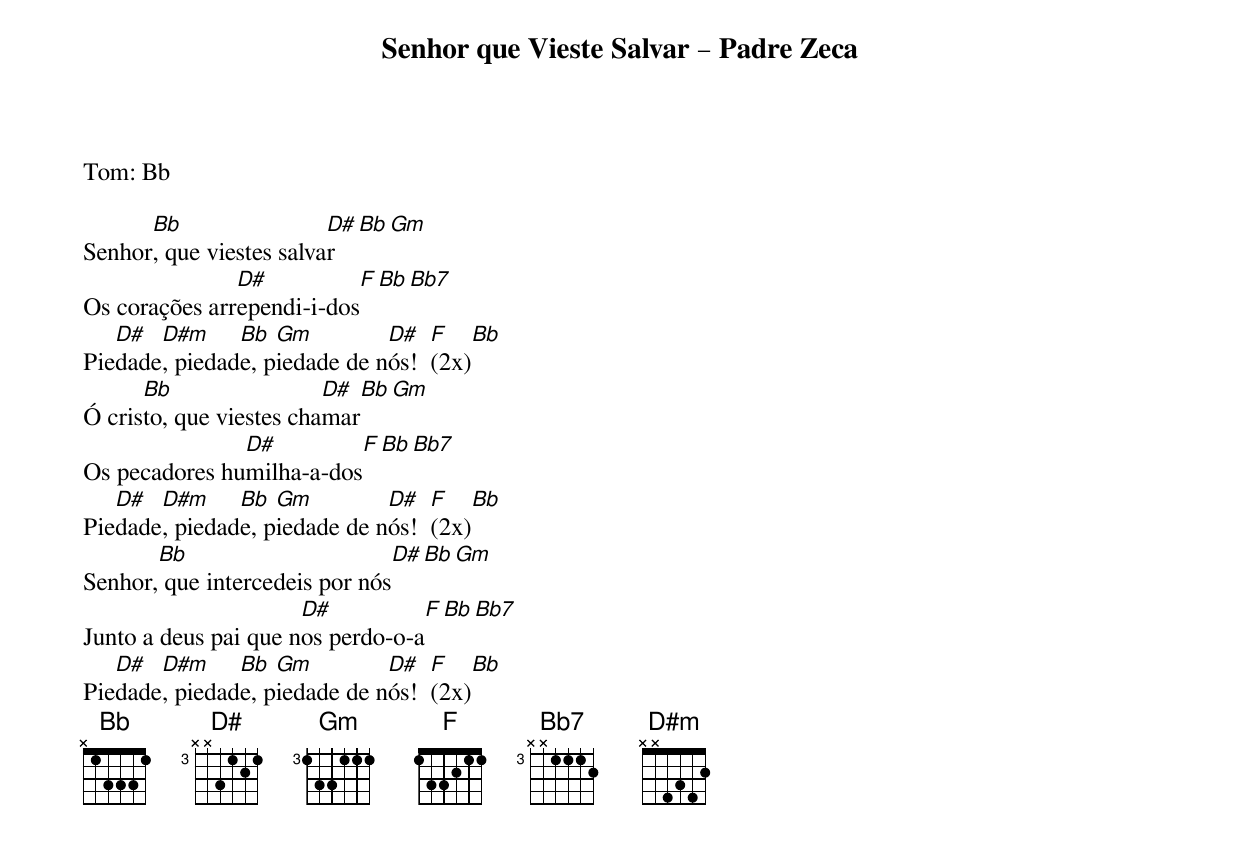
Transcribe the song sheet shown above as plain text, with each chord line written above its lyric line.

Senhor que Vieste Salvar – Padre Zeca
Tom: Bb

      Bb                 D#         Bb        Gm
Senhor, que viestes salvar
               D#                    F      Bb  Bb7
Os corações arrependi-i-dos
   D#  D#m     Bb  Gm         D#   F       Bb
Piedade, piedade, piedade de nós!  (2x)
      Bb                 D#         Bb        Gm
Ó cristo, que viestes chamar
               D#                  F      Bb  Bb7
Os pecadores humilha-a-dos
   D#  D#m     Bb  Gm         D#   F       Bb
Piedade, piedade, piedade de nós!  (2x)
       Bb                       D#           Bb      Gm
Senhor, que intercedeis por nós
                      D#                       F      Bb  Bb7
Junto a deus pai que nos perdo-o-a
   D#  D#m     Bb  Gm         D#   F       Bb
Piedade, piedade, piedade de nós!  (2x)
